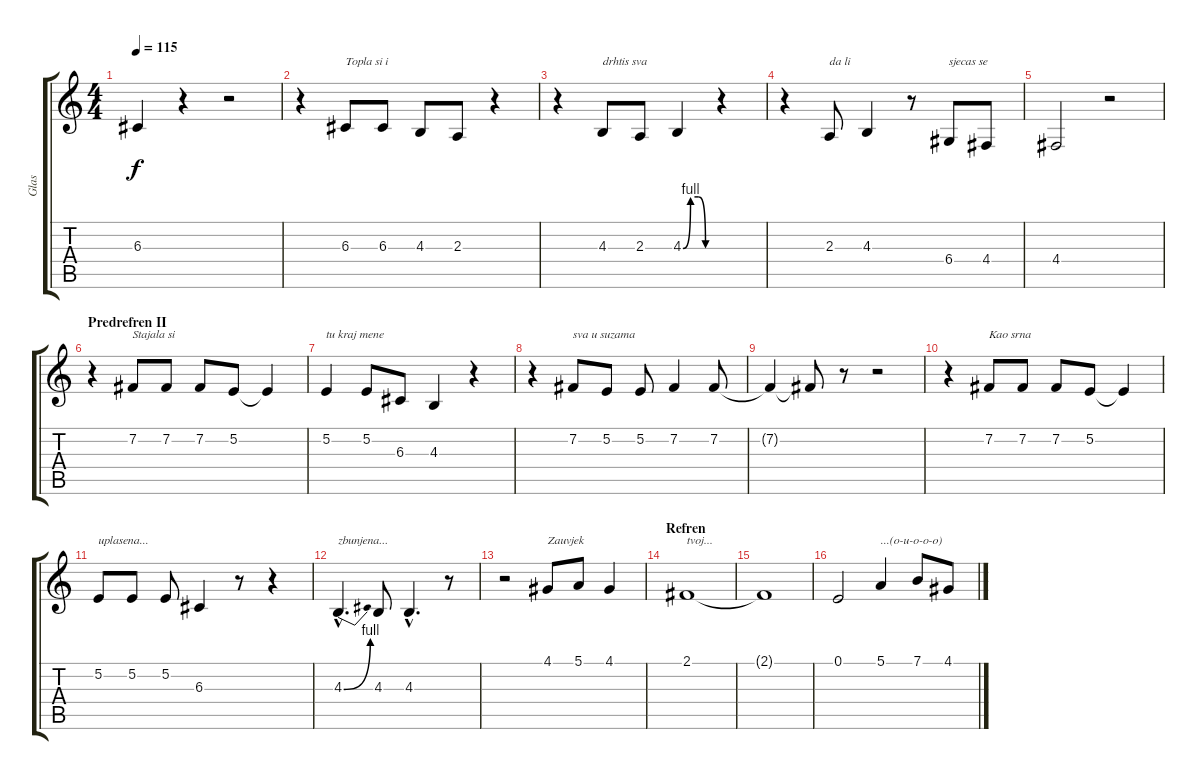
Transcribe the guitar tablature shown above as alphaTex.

\track ("Glas" "Glas") {instrument violin}
\staff {score tabs}
\tuning (E4 B3 G3 D3 A2 E2) {hide}
\ts (4 4)
\tempo 115
\clef g2
\ks c
6.3{t}.4{dy f} r.4 r.2 |
r.4 6.3.8{txt "Topla si i"} 6.3.8 4.3.8 2.3.8 r.4 |
r.4 4.3.8{txt "drhtis sva"} 2.3.8 4.3{be (custom 0 0 15 4 30 4 45 0 60 0)}.4 r.4 |
r.4 2.3.8{txt "da li"} 4.3.4 r.8 6.4.8{txt "sjecas se"} 4.4.8 |
4.4.2 r.2 |
\section ("" "Predrefren II")
r.4 7.2.8{txt "Stajala si"} 7.2.8 7.2.8 5.2.8 5.2{t}.4 |
5.2.4{txt "tu kraj mene"} 5.2.8 6.3.8 4.3.4 r.4 |
r.4 7.2.8{txt "sva u suzama"} 5.2.8 5.2.8 7.2.4 7.2.8 |
7.2{t}.4 7.2{t}.8 r.8 r.2 |
r.4 7.2.8{txt "Kao srna"} 7.2.8 7.2.8 5.2.8 5.2{t}.4 |
5.2.8{txt "uplasena..."} 5.2.8 5.2.8 6.3.4 r.8 r.4 |
4.3{be (bend 0 0 60 4) hac}.4{d txt "zbunjena..."} 4.3.8 4.3{hac}.4{d} r.8 |
r.2 4.1.8{txt "Zauvjek"} 5.1.8 4.1.4 |
\section ("" "Refren")
2.1.1{txt "tvoj..."} |
2.1{t}.1 |
0.1.2 5.1.4{txt "...(o-u-o-o-o)"} 7.1.8 4.1.8
